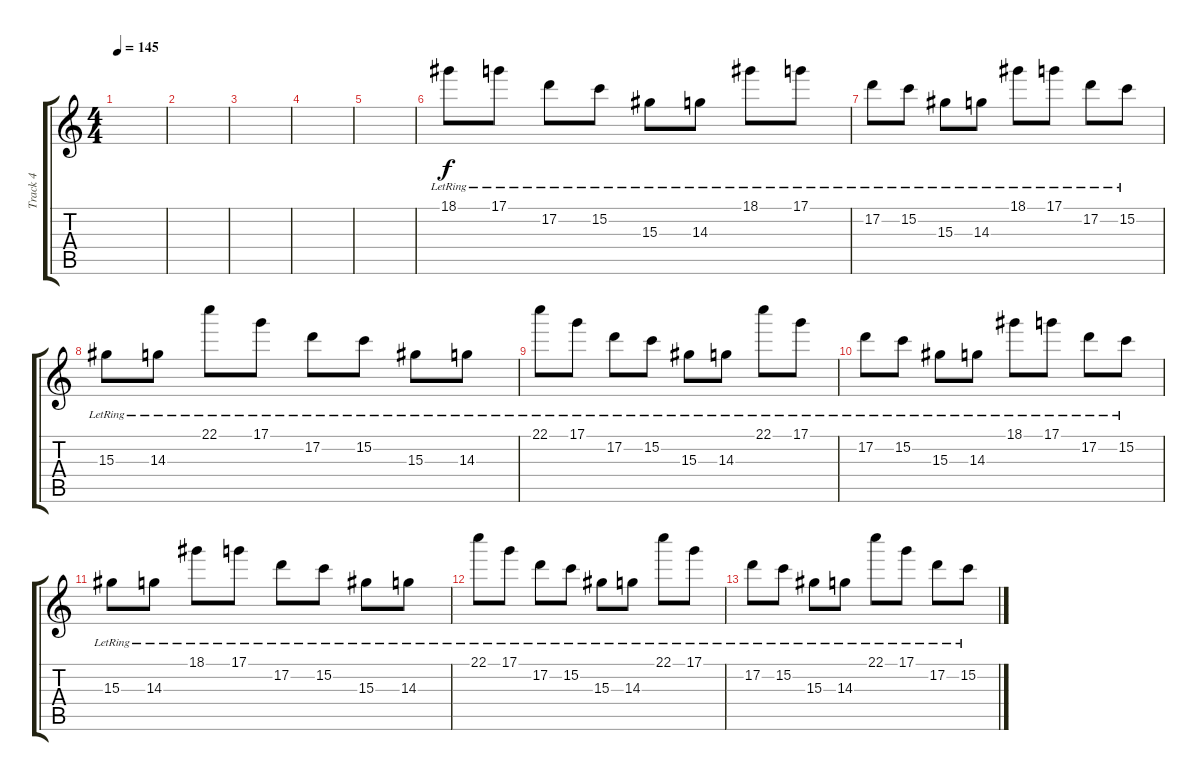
\track ("Track 4" "Track 4") {instrument distortionguitar}
\staff {score tabs}
\tuning (D4 A3 F3 C3 G2 C2) {hide}
\ts (4 4)
\tempo 145
\clef g2
\ks c
|
|
|
|
|
18.1{lr}.8{volume 11 instrument electricguitarjazz} 17.1{lr}.8 17.2{lr}.8 15.2{lr}.8 15.3{lr}.8 14.3{lr}.8 18.1{lr}.8 17.1{lr}.8 |
17.2{lr}.8 15.2{lr}.8 15.3{lr}.8 14.3{lr}.8 18.1{lr}.8 17.1{lr}.8 17.2{lr}.8 15.2{lr}.8 |
15.3{lr}.8 14.3{lr}.8 22.1{lr}.8 17.1{lr}.8 17.2{lr}.8 15.2{lr}.8 15.3{lr}.8 14.3{lr}.8 |
22.1{lr}.8 17.1{lr}.8 17.2{lr}.8 15.2{lr}.8 15.3{lr}.8 14.3{lr}.8 22.1{lr}.8 17.1{lr}.8 |
17.2{lr}.8 15.2{lr}.8 15.3{lr}.8 14.3{lr}.8 18.1{lr}.8 17.1{lr}.8 17.2{lr}.8 15.2{lr}.8 |
15.3{lr}.8 14.3{lr}.8 18.1{lr}.8 17.1{lr}.8 17.2{lr}.8 15.2{lr}.8 15.3{lr}.8 14.3{lr}.8 |
22.1{lr}.8{volume 11} 17.1{lr}.8 17.2{lr}.8 15.2{lr}.8 15.3{lr}.8 14.3{lr}.8 22.1{lr}.8 17.1{lr}.8 |
17.2{lr}.8 15.2{lr}.8 15.3{lr}.8 14.3{lr}.8 22.1{lr}.8 17.1{lr}.8 17.2{lr}.8 15.2{lr}.8
